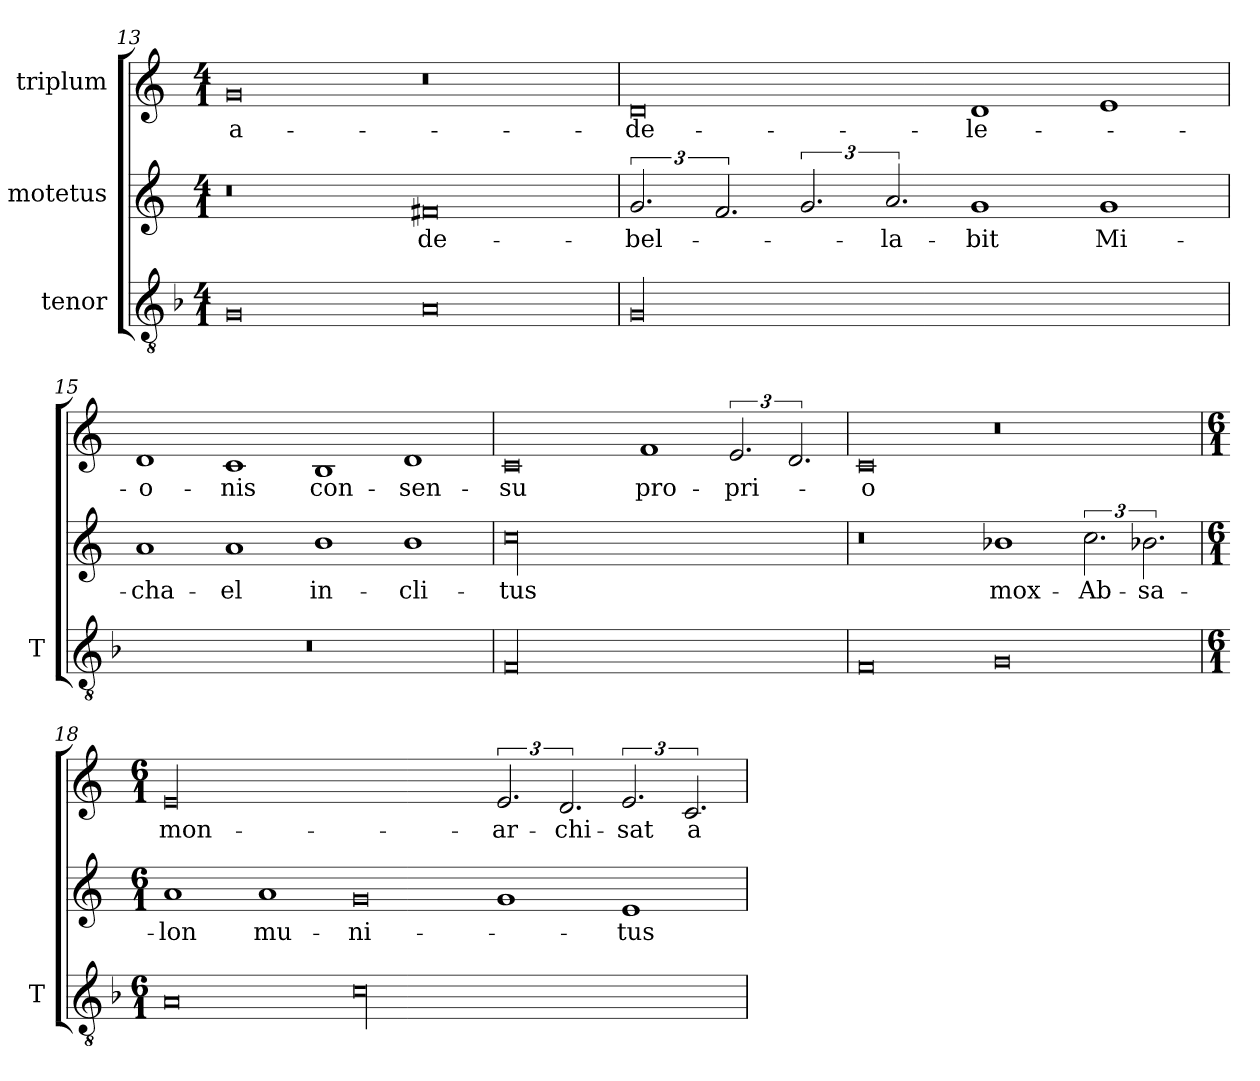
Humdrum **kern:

**kern	**kern	**text	**kern	**text
*part3	*part2	*part2	*part1	*part1
*staff3	*staff2	*staff2	*staff1	*staff1
*I"tenor	*I"motetus	*	*I"triplum	*
*I'T	*	*	*	*
*clefGv2	*clefG2	*	*clefG2	*
*k[b-]	*k[]	*	*k[]	*
*F:	*C:	*	*C:	*
*M4/1	*M4/1	*	*M4/1	*
=13	=13	=13	=13	=13
0Gi/	0r	.	0g/	a-
0Ai/	0f#X/	de-	0r	.
!!LO:LB:g=z
=14	=14	=14	=14	=14
00Gi/	3.g/	-bel-	0d/	de-
.	3.f/	.	.	.
.	3.g/	.	.	.
.	3.a/	-la-	.	.
.	1g/	-bit	1d/	le-
.	1g/	Mi-	1e/	.
=15	=15	=15	=15	=15
00r	1a/	-cha-	1d/	-o-
.	1a/	-el	1c/	-nis
.	1b\	in-	1B/	con-
.	1b\	-cli-	1d/	-sen-
=16	=16	=16	=16	=16
00Fi/	00cc\	-tus	0c/	-su
.	.	.	1f/	pro-
.	.	.	3.e/	-pri-
.	.	.	3.d/	.
=17	=17	=17	=17	=17
0Fi/	0r	.	0c/	-o
0Gi/	1b-X\	mox-	0r	.
.	3.cc\	Ab-	.	.
.	3.b-Xj\	-sa-	.	.
!!LO:LB:g=z
=18	=18	=18	=18	=18
*M6/1	*M6/1	*	*M6/1	*
0A/	1a/	-lon	00e/	mon-
.	1a/	mu-	.	.
00c\	0g/	-ni-	.	.
.	1g/	.	3.e/	-ar-
.	.	.	3.d/	-chi-
.	1e/	-tus	3.e/	-sat
.	.	.	3.c/	a-
=	=	=	=	=
*-	*-	*-	*-	*-
